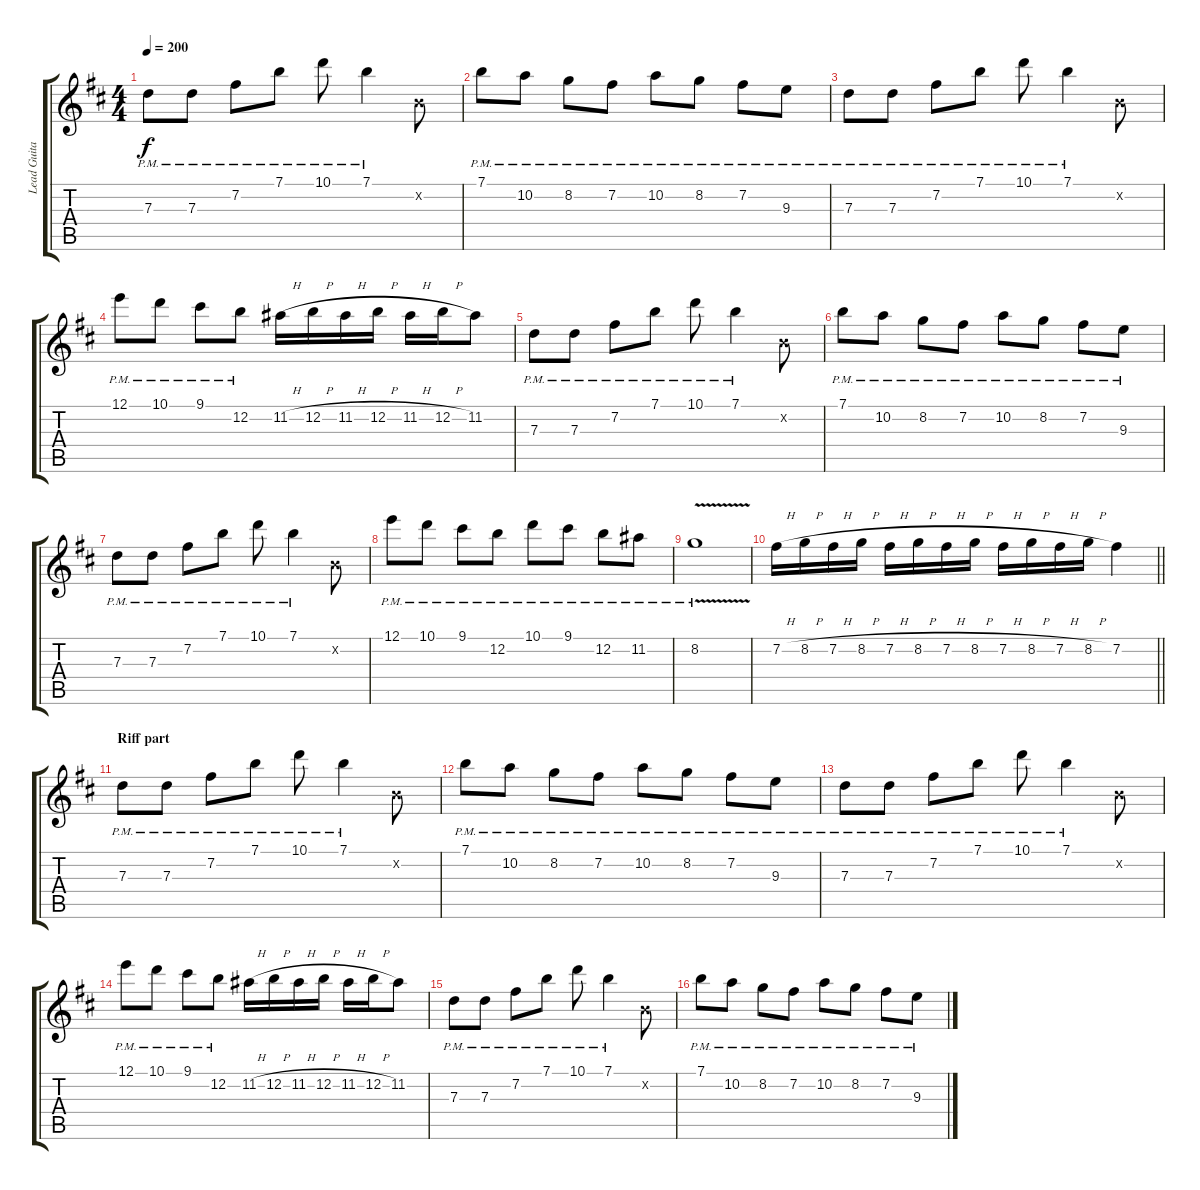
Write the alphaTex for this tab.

\track ("Lead Guitar 1" "Lead Guita") {instrument distortionguitar}
\staff {score tabs}
\tuning (E4 B3 G3 D3 A2 E2) {hide}
\ts (4 4)
\tempo 200
\clef g2
\ks bminor
7.3{pm}.8{dy f instrument distortionguitar} 7.3{pm}.8 7.2{pm}.8 7.1{pm}.8 10.1{pm}.8 7.1{pm}.4 0.2{x}.8 |
7.1{pm}.8 10.2{pm}.8 8.2{pm}.8 7.2{pm}.8 10.2{pm}.8 8.2{pm}.8 7.2{pm}.8 9.3{pm}.8 |
7.3{pm}.8 7.3{pm}.8 7.2{pm}.8 7.1{pm}.8 10.1{pm}.8 7.1{pm}.4 0.2{x}.8 |
12.1{pm}.8 10.1{pm}.8 9.1{pm}.8 12.2{pm}.8 11.2{h}.16 12.2{h}.16 11.2{h}.16 12.2{h}.16 11.2{h}.16 12.2{h}.16 11.2.8 |
7.3{pm}.8 7.3{pm}.8 7.2{pm}.8 7.1{pm}.8 10.1{pm}.8 7.1{pm}.4 0.2{x}.8 |
7.1{pm}.8 10.2{pm}.8 8.2{pm}.8 7.2{pm}.8 10.2{pm}.8 8.2{pm}.8 7.2{pm}.8 9.3{pm}.8 |
7.3{pm}.8 7.3{pm}.8 7.2{pm}.8 7.1{pm}.8 10.1{pm}.8 7.1{pm}.4 0.2{x}.8 |
12.1{pm}.8 10.1{pm}.8 9.1{pm}.8 12.2{pm}.8 10.1{pm}.8 9.1{pm}.8 12.2{pm}.8 11.2{pm}.8 |
8.2{v pm}.1 |
\barLineRight lightlight
7.2{h}.16 8.2{h}.16 7.2{h}.16 8.2{h}.16 7.2{h}.16 8.2{h}.16 7.2{h}.16 8.2{h}.16 7.2{h}.16 8.2{h}.16 7.2{h}.16 8.2{h}.16 7.2.4 |
\section ("" "Riff part")
7.3{pm}.8 7.3{pm}.8 7.2{pm}.8 7.1{pm}.8 10.1{pm}.8 7.1{pm}.4 0.2{x}.8 |
7.1{pm}.8 10.2{pm}.8 8.2{pm}.8 7.2{pm}.8 10.2{pm}.8 8.2{pm}.8 7.2{pm}.8 9.3{pm}.8 |
7.3{pm}.8 7.3{pm}.8 7.2{pm}.8 7.1{pm}.8 10.1{pm}.8 7.1{pm}.4 0.2{x}.8 |
12.1{pm}.8 10.1{pm}.8 9.1{pm}.8 12.2{pm}.8 11.2{h}.16 12.2{h}.16 11.2{h}.16 12.2{h}.16 11.2{h}.16 12.2{h}.16 11.2.8 |
7.3{pm}.8 7.3{pm}.8 7.2{pm}.8 7.1{pm}.8 10.1{pm}.8 7.1{pm}.4 0.2{x}.8 |
7.1{pm}.8 10.2{pm}.8 8.2{pm}.8 7.2{pm}.8 10.2{pm}.8 8.2{pm}.8 7.2{pm}.8 9.3{pm}.8
